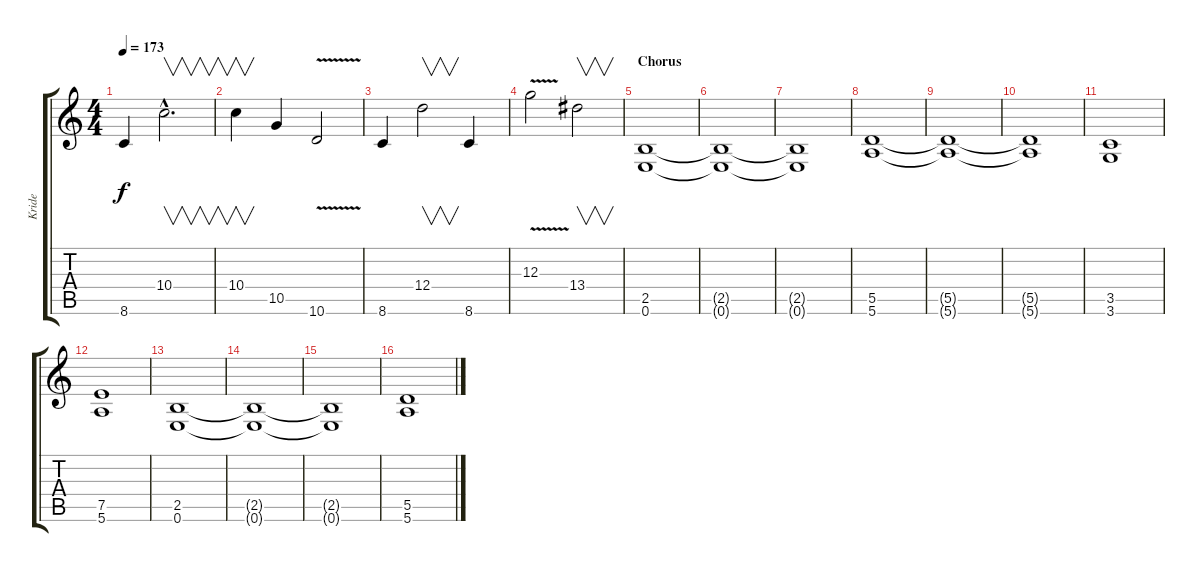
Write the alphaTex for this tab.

\track ("Kride" "Kride") {instrument distortionguitar}
\staff {score tabs}
\tuning (E4 B3 G3 D3 A2 E2) {hide}
\ts (4 4)
\tempo 173
\clef g2
\ks c
8.6.4{dy f} 10.4{hac}.2{v d} |
10.4.4{v} 10.5.4 10.6{v}.2 |
8.6.4 12.4.2{v instrument guitarharmonics} 8.6.4{instrument distortionguitar} |
12.3{v}.2{instrument guitarharmonics} 13.4.2{v} |
\section ("" "Chorus")
(2.5 0.6).1{instrument distortionguitar} |
(2.5{t} 0.6{t}).1 |
(2.5{t} 0.6{t}).1 |
(5.5 5.6).1 |
(5.5{t} 5.6{t}).1 |
(5.5{t} 5.6{t}).1 |
(3.5 3.6).1 |
(7.5 5.6).1 |
(2.5 0.6).1 |
(2.5{t} 0.6{t}).1 |
(2.5{t} 0.6{t}).1 |
(5.5 5.6).1
